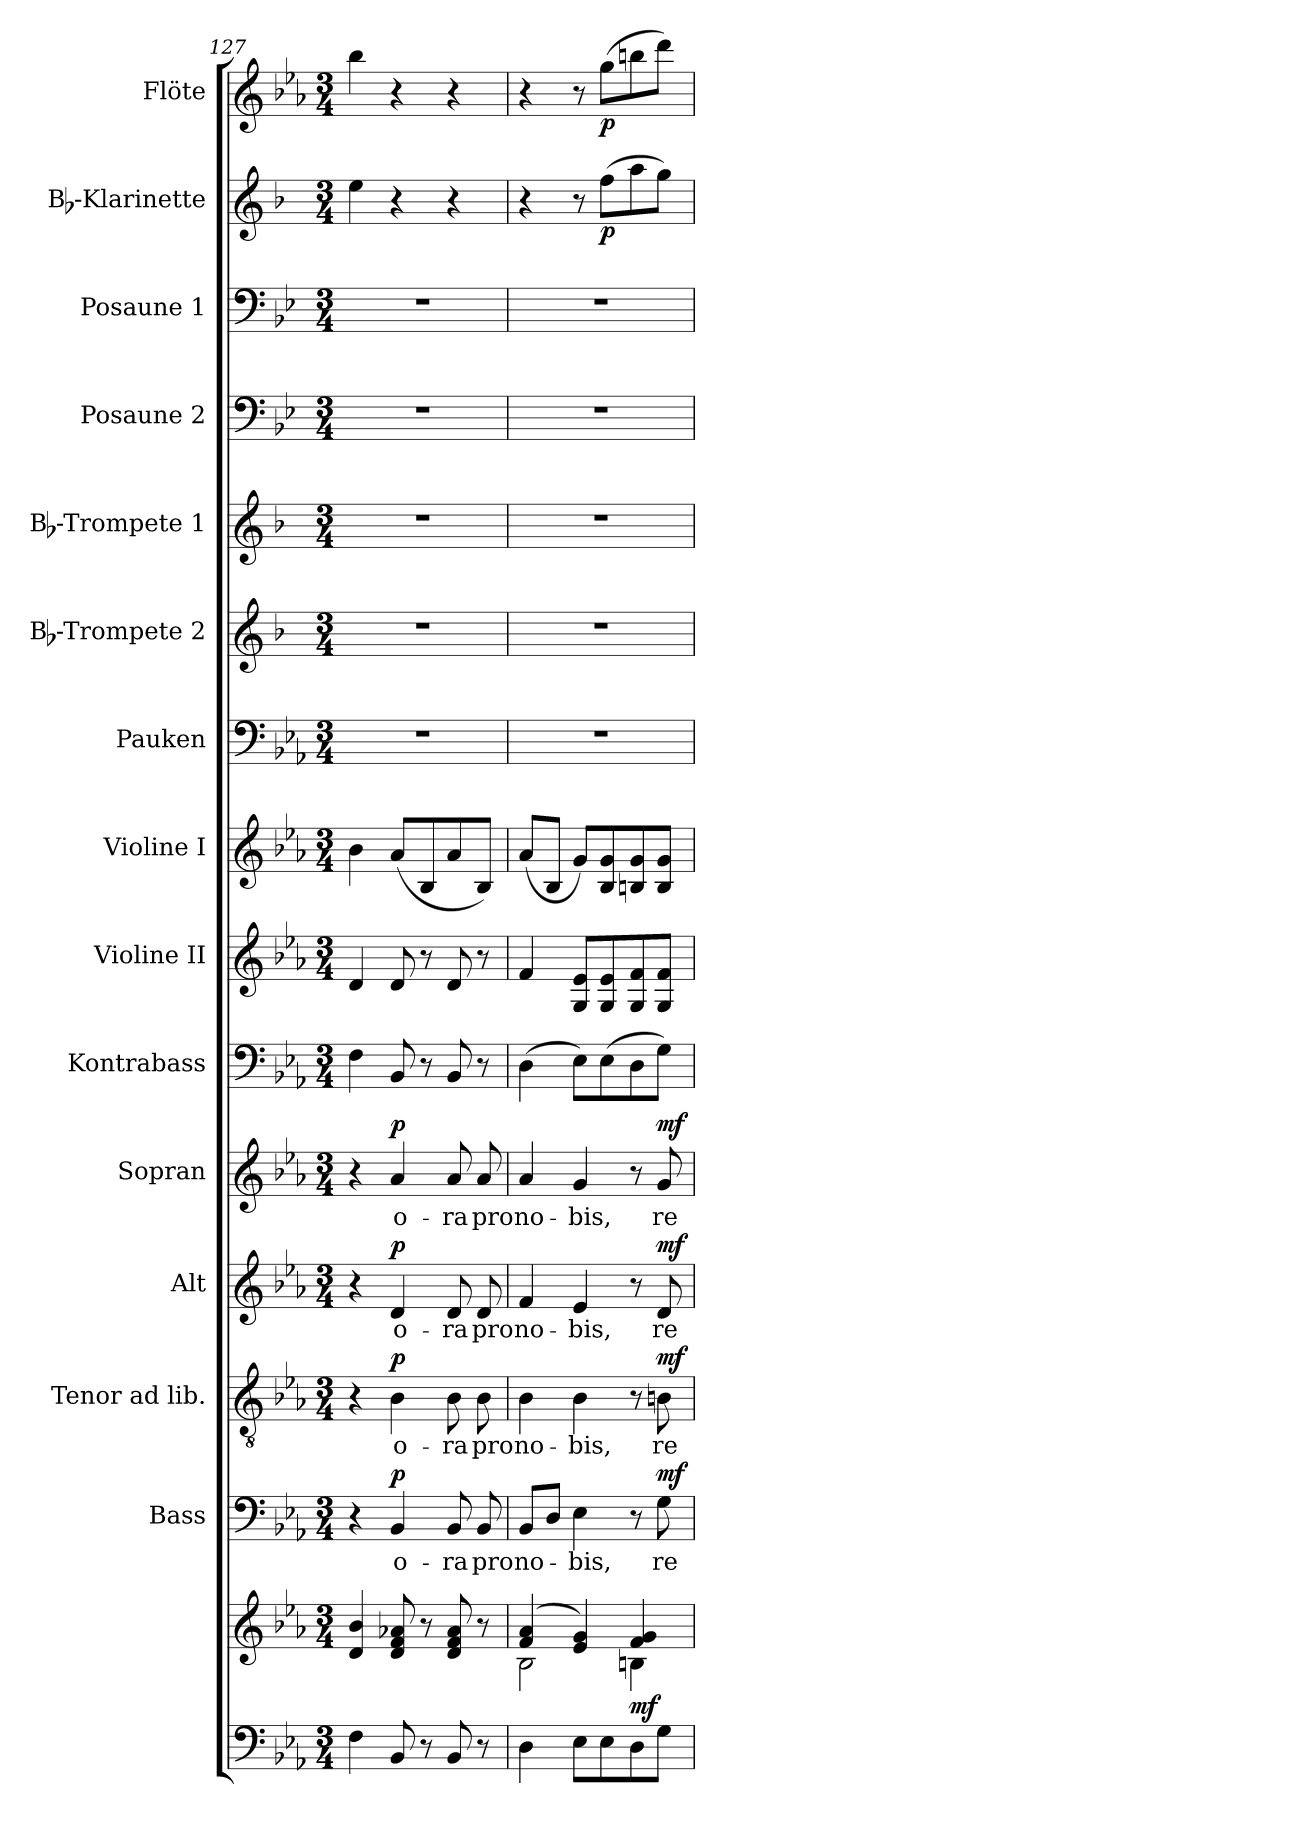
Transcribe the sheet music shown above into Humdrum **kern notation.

**kern	**kern	**dynam	**kern	**text	**dynam	**kern	**text	**dynam	**kern	**text	**dynam	**kern	**text	**dynam	**kern	**kern	**kern	**kern	**kern	**kern	**kern	**kern	**kern	**dynam	**kern	**dynam
*part15	*part15	*part15	*part14	*part14	*part14	*part13	*part13	*part13	*part12	*part12	*part12	*part11	*part11	*part11	*part10	*part9	*part8	*part7	*part6	*part5	*part4	*part3	*part2	*part2	*part1	*part1
*staff16	*staff15	*staff15/16	*staff14	*staff14	*staff14	*staff13	*staff13	*staff13	*staff12	*staff12	*staff12	*staff11	*staff11	*staff11	*staff10	*staff9	*staff8	*staff7	*staff6	*staff5	*staff4	*staff3	*staff2	*staff2	*staff1	*staff1
*	*	*	*I"Bass	*	*	*I"Tenor ad lib.	*	*	*I"Alt	*	*	*I"Sopran	*	*	*I"Kontrabass	*I"Violine II	*I"Violine I	*I"Pauken	*I"Bb-Trompete 2	*I"Bb-Trompete 1	*I"Posaune 2	*I"Posaune 1	*I"Bb-Klarinette	*	*I"Flöte	*
*	*	*	*I'B.	*	*	*I'T.	*	*	*I'A.	*	*	*I'S.	*	*	*I'Kb.	*I'Vl. II	*I'Vl. I	*I'Pk.	*I'Bb Trp. 2	*I'Bb Trp. 1	*I'Pos. 2	*I'Pos. 1	*I'Bb Kl.	*	*I'Fl.	*
*clefF4	*clefG2	*	*clefF4	*	*	*clefGv2	*	*	*clefG2	*	*	*clefG2	*	*	*clefF4	*clefG2	*clefG2	*clefF4	*clefG2	*clefG2	*clefF4	*clefF4	*clefG2	*	*clefG2	*
*	*	*	*	*	*	*	*	*	*	*	*	*	*	*	*ITrd7c12	*	*	*	*ITrd1c2	*ITrd1c2	*ITrd4c7	*ITrd4c7	*ITrd1c2	*	*	*
*k[b-e-a-]	*k[b-e-a-]	*	*k[b-e-a-]	*	*	*k[b-e-a-]	*	*	*k[b-e-a-]	*	*	*k[b-e-a-]	*	*	*k[b-e-a-]	*k[b-e-a-]	*k[b-e-a-]	*k[b-e-a-]	*k[b-e-a-]	*k[b-e-a-]	*k[b-e-a-]	*k[b-e-a-]	*k[b-e-a-]	*	*k[b-e-a-]	*
*E-:	*E-:	*	*E-:	*	*	*E-:	*	*	*E-:	*	*	*E-:	*	*	*E-:	*E-:	*E-:	*E-:	*E-:	*E-:	*E-:	*E-:	*E-:	*	*E-:	*
*M3/4	*M3/4	*	*M3/4	*	*	*M3/4	*	*	*M3/4	*	*	*M3/4	*	*	*M3/4	*M3/4	*M3/4	*M3/4	*M3/4	*M3/4	*M3/4	*M3/4	*M3/4	*	*M3/4	*
=127	=127	=127	=127	=127	=127	=127	=127	=127	=127	=127	=127	=127	=127	=127	=127	=127	=127	=127	=127	=127	=127	=127	=127	=127	=127	=127
4F\	4d/ 4b-/	.	4r	.	.	4r	.	.	4r	.	.	4r	.	.	4FF\	4d/	4b-\	2.r	2.r	2.r	2.r	2.r	4dd\	.	4bb-\	.
!	!	!	!	!LO:LY:b	!LO:DY:a	!	!LO:LY:b	!LO:DY:a	!	!LO:LY:b	!LO:DY:a	!	!LO:LY:b	!LO:DY:a	!	!	!	!	!	!	!	!	!	!	!	!
8BB-/	8d/ 8f/ 8a-X/	.	4BB-/	o-	p	4B-\	o-	p	4d/	o-	p	4a-/	o-	p	8BBB-/	8d/	(<8a-/L	.	.	.	.	.	4r	.	4r	.
8r	8r	.	.	.	.	.	.	.	.	.	.	.	.	.	8r	8r	8B-/	.	.	.	.	.	.	.	.	.
!	!	!	!	!LO:LY:b	!	!	!LO:LY:b	!	!	!LO:LY:b	!	!	!LO:LY:b	!	!	!	!	!	!	!	!	!	!	!	!	!
8BB-/	8d/ 8f/ 8a-/	.	8BB-/	-ra	.	8B-\	-ra	.	8d/	-ra	.	8a-/	-ra	.	8BBB-/	8d/	8a-/	.	.	.	.	.	4r	.	4r	.
!	!	!	!	!LO:LY:b	!	!	!LO:LY:b	!	!	!LO:LY:b	!	!	!LO:LY:b	!	!	!	!	!	!	!	!	!	!	!	!	!
8r	8r	.	8BB-/	pro	.	8B-\	pro	.	8d/	pro	.	8a-/	pro	.	8r	8r	8B-/J)	.	.	.	.	.	.	.	.	.
=128	=128	=128	=128	=128	=128	=128	=128	=128	=128	=128	=128	=128	=128	=128	=128	=128	=128	=128	=128	=128	=128	=128	=128	=128	=128	=128
*	*^	*	*	*	*	*	*	*	*	*	*	*	*	*	*	*	*	*	*	*	*	*	*	*	*	*
!	!	!	!	!	!LO:LY:b	!	!	!LO:LY:b	!	!	!LO:LY:b	!	!	!LO:LY:b	!	!	!	!	!	!	!	!	!	!	!	!	!
4D\	(4f/ 4a-/	2B-\	.	8BB-/L	no-	.	4B-\	no-	.	4f/	no-	.	4a-/	no-	.	(>4DD\	4f/	(<8a-/L	2.r	2.r	2.r	2.r	2.r	4r	.	4r	.
.	.	.	.	8D/J	.	.	.	.	.	.	.	.	.	.	.	.	.	8B-/J	.	.	.	.	.	.	.	.	.
!	!	!	!	!	!LO:LY:b	!	!	!LO:LY:b	!	!	!LO:LY:b	!	!	!LO:LY:b	!	!	!	!	!	!	!	!	!	!	!	!	!
8E-\L	4e-/ 4g/)	.	.	4E-\	-bis,	.	4B-\	-bis,	.	4e-/	-bis,	.	4g/	-bis,	.	8EE-\L)	8G/ 8e-/L	8g/L)	.	.	.	.	.	8r	.	8r	.
!	!	!	!	!	!	!	!	!	!	!	!	!	!	!	!	!	!	!	!	!	!	!	!	!	!LO:DY:b	!	!LO:DY:b
8E-\	.	.	.	.	.	.	.	.	.	.	.	.	.	.	.	(>8EE-\	8G/ 8e-/	8B-/ 8g/	.	.	.	.	.	(>8ee-\L	p	(>8gg\L	p
!	!	!	!LO:DY:b	!	!	!	!	!	!	!	!	!	!	!	!	!	!	!	!	!	!	!	!	!	!	!	!
8D\	4f/ 4g/	4Bn\	mf	8r	.	.	8r	.	.	8r	.	.	8r	.	.	8DD\	8G/ 8f/	8Bn/ 8g/	.	.	.	.	.	8gg\	.	8bbn\	.
!	!	!	!	!	!LO:LY:b	!LO:DY:a	!	!LO:LY:b	!LO:DY:a	!	!LO:LY:b	!LO:DY:a	!	!LO:LY:b	!LO:DY:a	!	!	!	!	!	!	!	!	!	!	!	!
8G\J	.	.	.	8G\	re-	mf	8Bn\	re-	mf	8d/	re-	mf	8g/	re-	mf	8GG\J)	8G/ 8f/J	8B/ 8g/J	.	.	.	.	.	8ff\J)	.	8ddd\J)	.
*	*v	*v	*	*	*	*	*	*	*	*	*	*	*	*	*	*	*	*	*	*	*	*	*	*	*	*	*
=	=	=	=	=	=	=	=	=	=	=	=	=	=	=	=	=	=	=	=	=	=	=	=	=	=	=
*-	*-	*-	*-	*-	*-	*-	*-	*-	*-	*-	*-	*-	*-	*-	*-	*-	*-	*-	*-	*-	*-	*-	*-	*-	*-	*-
